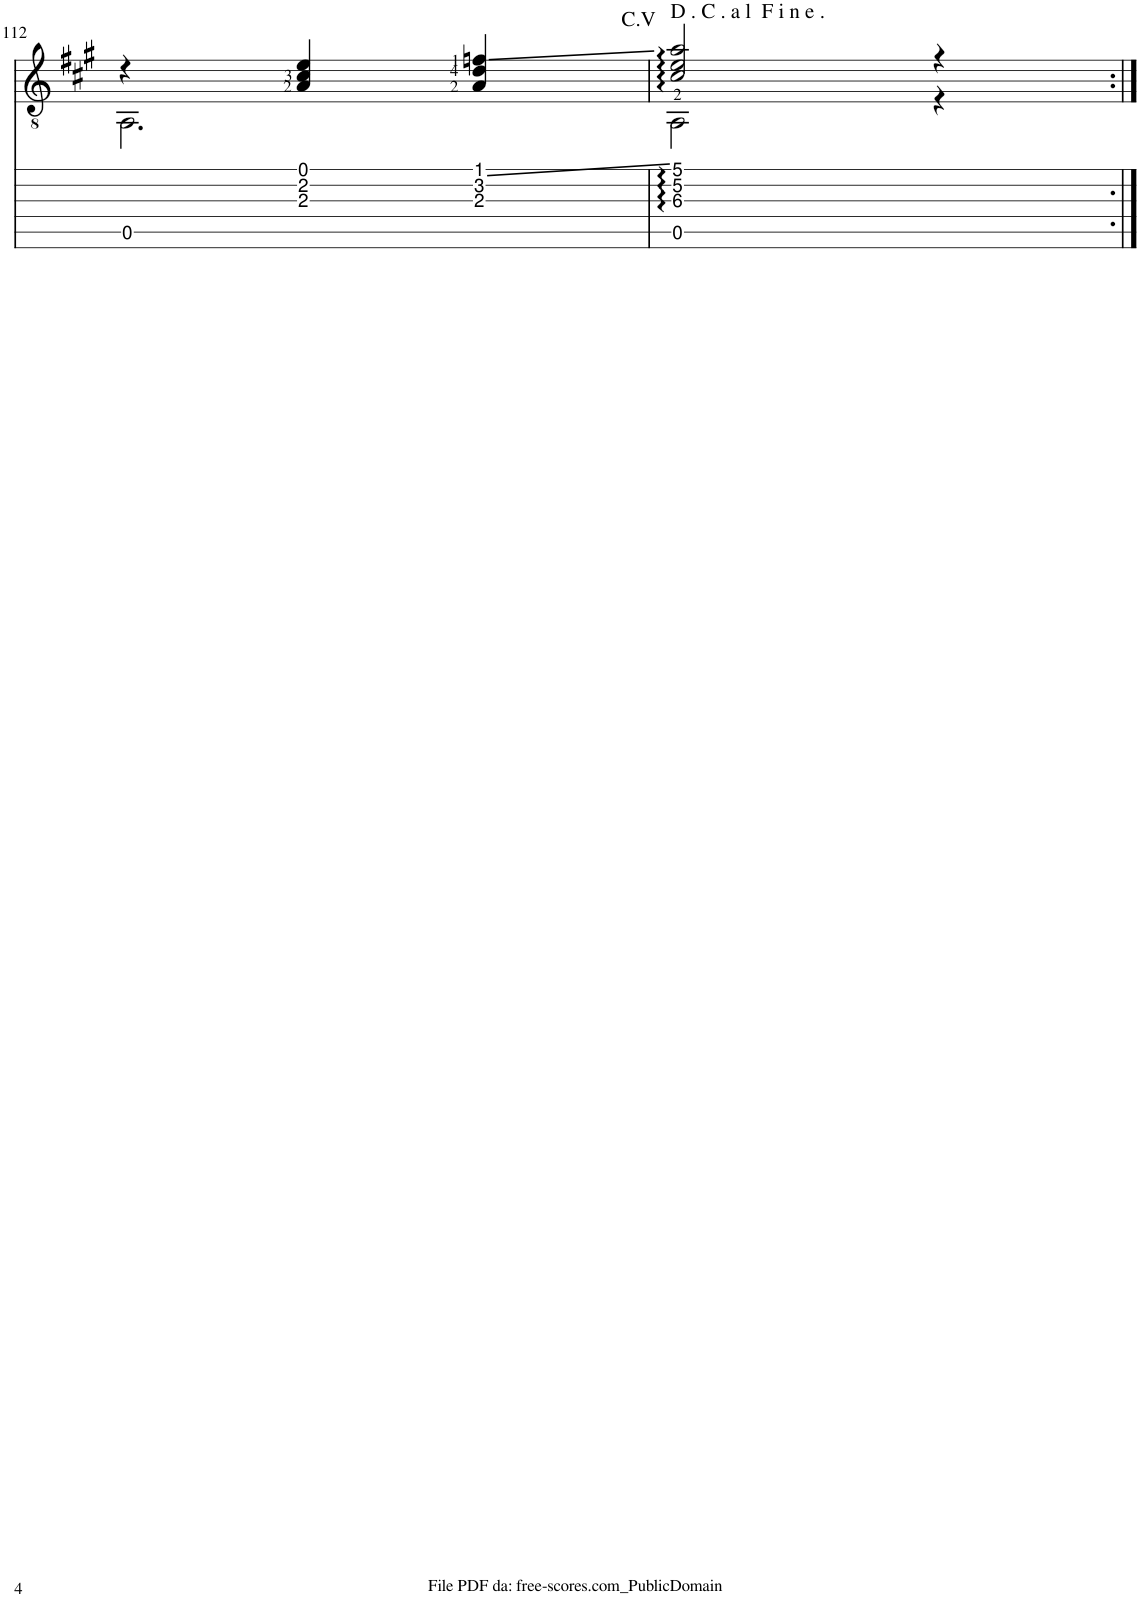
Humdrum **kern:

**kern	**kern
*part1	*part1
*staff2	*staff1
*I"Guitar	*
*I'Guit.	*
!!LO:PB:g=z
*	*clefGv2
*k[f#c#g#]	*k[f#c#g#]
*M3/4	*M3/4
=112	=112
*^	*^
4r	2.AA	4r	2.AA\
4A 4c# 4e	.	4A/ 4c#/ 4e/	.
4A 4d 4f	.	4A/ 4d/ 4fn/	.
=113	=113	=113	=113
!	!	!LO:TX:a:t=C.V	!
2c#: 2e: 2a:	2AA	2c#/: 2e/: 2a/:	2AA\
4r	4r	4r	4r
*v	*v	*	*
*	*v	*v
=:|!	=:|!
*-	*-
